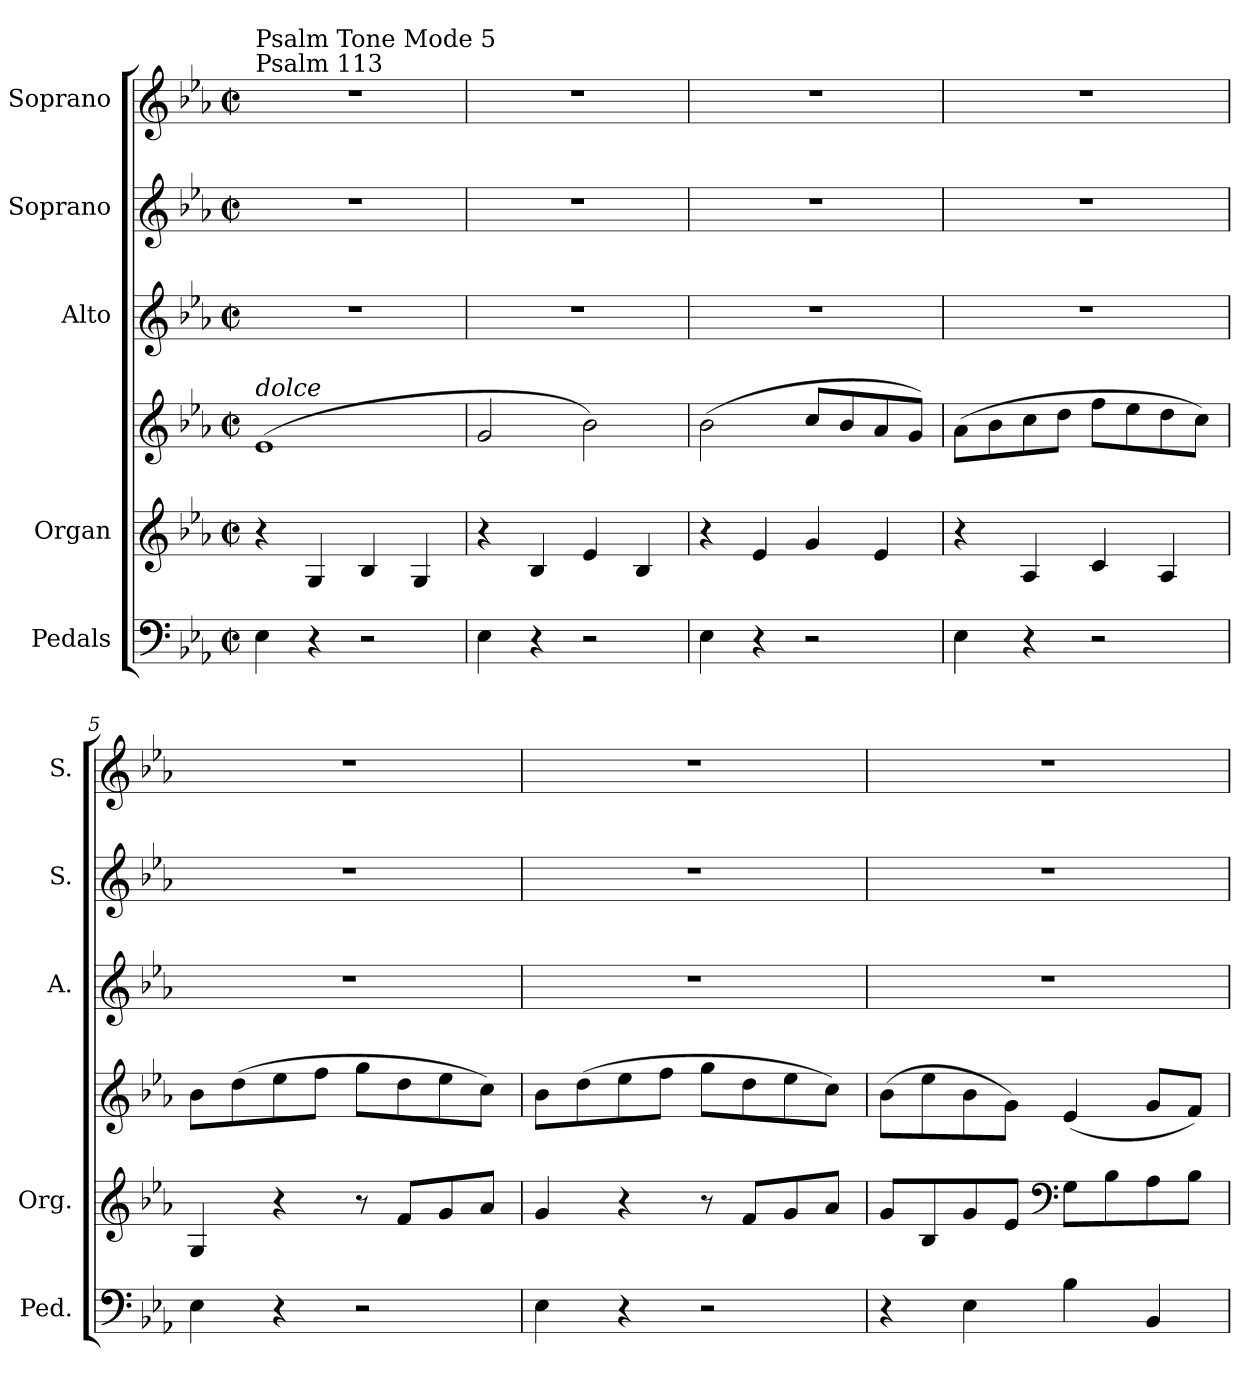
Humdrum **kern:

**kern	**kern	**kern	**kern	**kern	**kern
*part5	*part4	*part4	*part3	*part2	*part1
*staff6	*staff5	*staff4	*staff3	*staff2	*staff1
*I"Pedals	*I"Organ	*	*I"Alto	*I"Soprano	*I"Soprano
*I'Ped.	*I'Org.	*	*I'A.	*I'S.	*I'S.
!!LO:PB:g=z
*clefF4	*clefG2	*clefG2	*clefG2	*clefG2	*clefG2
*k[b-e-a-]	*k[b-e-a-]	*k[b-e-a-]	*k[b-e-a-]	*k[b-e-a-]	*k[b-e-a-]
*E-:	*E-:	*E-:	*E-:	*E-:	*E-:
*M2/2	*M2/2	*M2/2	*M2/2	*M2/2	*M2/2
*met(c|)	*met(c|)	*met(c|)	*met(c|)	*met(c|)	*met(c|)
*MM144	*MM144	*MM144	*MM144	*MM144	*MM144
=1	=1	=1	=1	=1	=1
!	!	!	!	!	!LO:TX:a:t=Psalm 113
!	!	!	!	!	!LO:TX:t=Psalm Tone Mode 5
!	!	!LO:TX:a:i:t=dolce	!	!	!
4E-i\	4r	(1e-i	1r	1r	1r
4r	4Gi/	.	.	.	.
2r	4B-i/	.	.	.	.
.	4Gi/	.	.	.	.
=2	=2	=2	=2	=2	=2
4E-i\	4r	2gi/	1r	1r	1r
4r	4B-i/	.	.	.	.
2r	4e-i/	2b-i\)	.	.	.
.	4B-i/	.	.	.	.
=3	=3	=3	=3	=3	=3
4E-i\	4r	(2b-i\	1r	1r	1r
4r	4e-i/	.	.	.	.
2r	4gi/	8cci/L	.	.	.
.	.	8b-i/	.	.	.
.	4e-i/	8a-i/	.	.	.
.	.	8gi/J)	.	.	.
=4	=4	=4	=4	=4	=4
4E-i\	4r	(8a-i\L	1r	1r	1r
.	.	8b-i\	.	.	.
4r	4A-i/	8cci\	.	.	.
.	.	8ddi\J	.	.	.
2r	4ci/	8ffi\L	.	.	.
.	.	8ee-i\	.	.	.
.	4A-i/	8ddi\	.	.	.
.	.	8cci\J)	.	.	.
=5	=5	=5	=5	=5	=5
4E-i\	4Gi/	8b-i\L	1r	1r	1r
.	.	(8ddi\	.	.	.
4r	4r	8ee-i\	.	.	.
.	.	8ffi\J	.	.	.
2r	8r	8ggi\L	.	.	.
.	8fi/L	8ddi\	.	.	.
.	8gi/	8ee-i\	.	.	.
.	8a-i/J	8cci\J)	.	.	.
=6	=6	=6	=6	=6	=6
4E-i\	4gi/	8b-i\L	1r	1r	1r
.	.	(8ddi\	.	.	.
4r	4r	8ee-i\	.	.	.
.	.	8ffi\J	.	.	.
2r	8r	8ggi\L	.	.	.
.	8fi/L	8ddi\	.	.	.
.	8gi/	8ee-i\	.	.	.
.	8a-i/J	8cci\J)	.	.	.
=7	=7	=7	=7	=7	=7
4r	8gi/L	(8b-i\L	1r	1r	1r
.	8B-i/	8ee-i\	.	.	.
4E-i\	8gi/	8b-i\	.	.	.
.	8e-i/J	8gi\J)	.	.	.
*	*clefF4	*	*	*	*
4B-i\	8Gi\L	(4e-i/	.	.	.
.	8B-i\	.	.	.	.
4BB-i/	8A-i\	8gi/L	.	.	.
.	8B-i\J	8fi/J)	.	.	.
=	=	=	=	=	=
*-	*-	*-	*-	*-	*-
